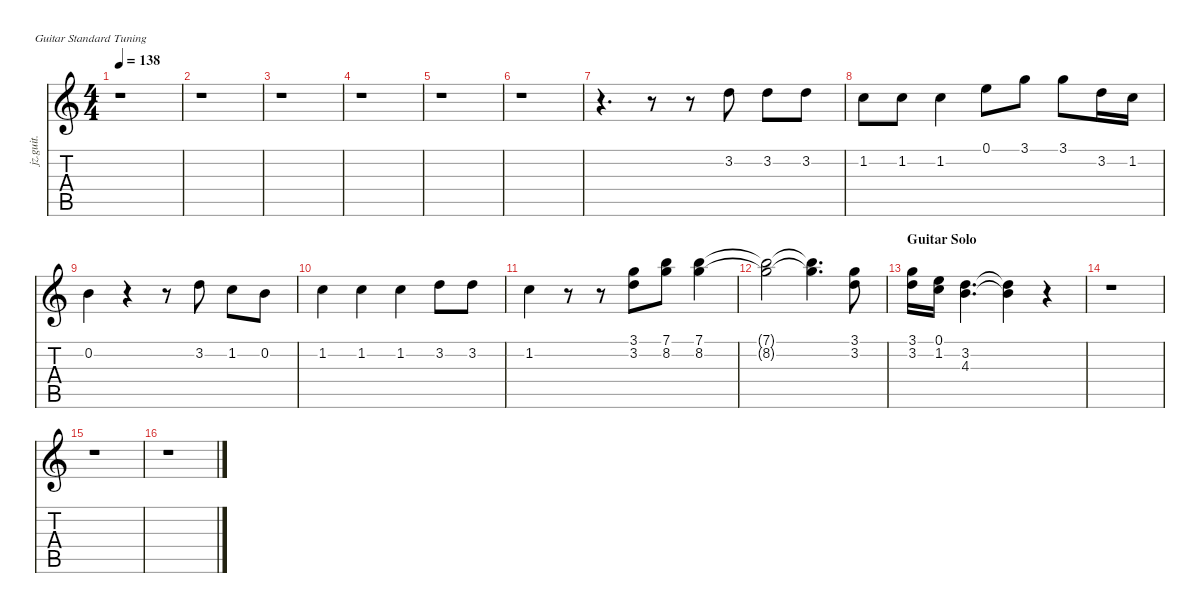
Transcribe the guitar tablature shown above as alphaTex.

\defaultSystemsLayout 4
\hideDynamics
\bracketExtendMode nobrackets
\otherSystemsTrackNameOrientation horizontal
\track ("Backup Vocals(Timothy B. Schmidt, Don He" "jz.guit.") {instrument electricguitarjazz}
\staff {score tabs}
\tuning (E4 B3 G3 D3 A2 E2)
\ts (4 4)
\tempo 138
\clef g2
\ks c
r.1{dy f} |
r.1 |
r.1 |
r.1 |
r.1 |
r.1 |
r.4{d} r.8 r.8 3.2.8{dy ff} 3.2.8 3.2.8 |
1.2.8 1.2.8 1.2.4 0.1.8 3.1.8 3.1.8 3.2.16 1.2.16 |
0.2.4 r.4 r.8 3.2.8 1.2.8 0.2.8 |
1.2.4 1.2.4 1.2.4 3.2.8 3.2.8 |
1.2.4 r.8 r.8 (3.1 3.2).8{dy f} (7.1 8.2).8 (7.1 8.2).4 |
(7.1{t} 8.2{t}).2 (7.1{t} 8.2{t}).4{d} (3.1 3.2).8 |
\section ("" "Guitar Solo")
(3.1 3.2).16 (0.1 1.2).16 (3.2 4.3).4{d} (3.2{t} 4.3{t}).4 r.4 |
r.1 |
r.1 |
r.1
